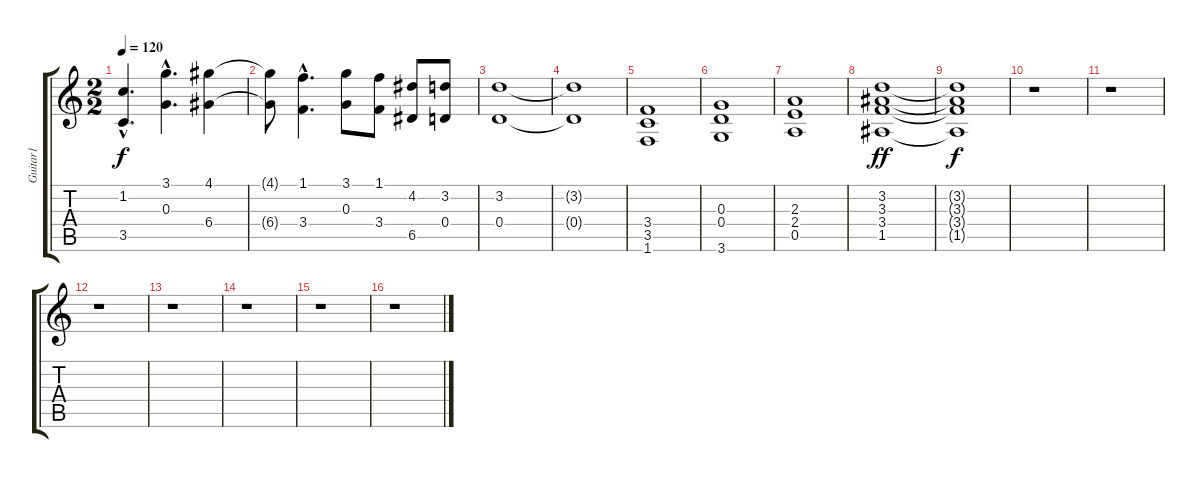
\track ("Guitar1" "Guitar1") {instrument distortionguitar}
\staff {score tabs}
\tuning (E4 B3 G3 D3 A2 E2) {hide}
\ts (2 2)
\tempo 120
\clef g2
\ks c
(1.2{hac} 3.5{hac}).4{d dy f} (3.1{hac} 0.3{hac}).4{d} (4.1 6.4).4 |
(4.1{t} 6.4{t}).8 (1.1{hac} 3.4{hac}).4{d} (3.1 0.3).8 (1.1 3.4).8 (4.2 6.5).8 (3.2 0.4).8 |
(3.2 0.4).1 |
(3.2{t} 0.4{t}).1 |
(3.4 3.5 1.6).1{volume 10} |
(0.3 0.4 3.6).1 |
(2.3 2.4 0.5).1 |
(3.2 3.3 3.4 1.5).1{dy ff} |
(3.2{t} 3.3{t} 3.4{t} 1.5{t}).1{dy f} |
r.1 |
r.1 |
r.1 |
r.1 |
r.1 |
r.1 |
r.1
